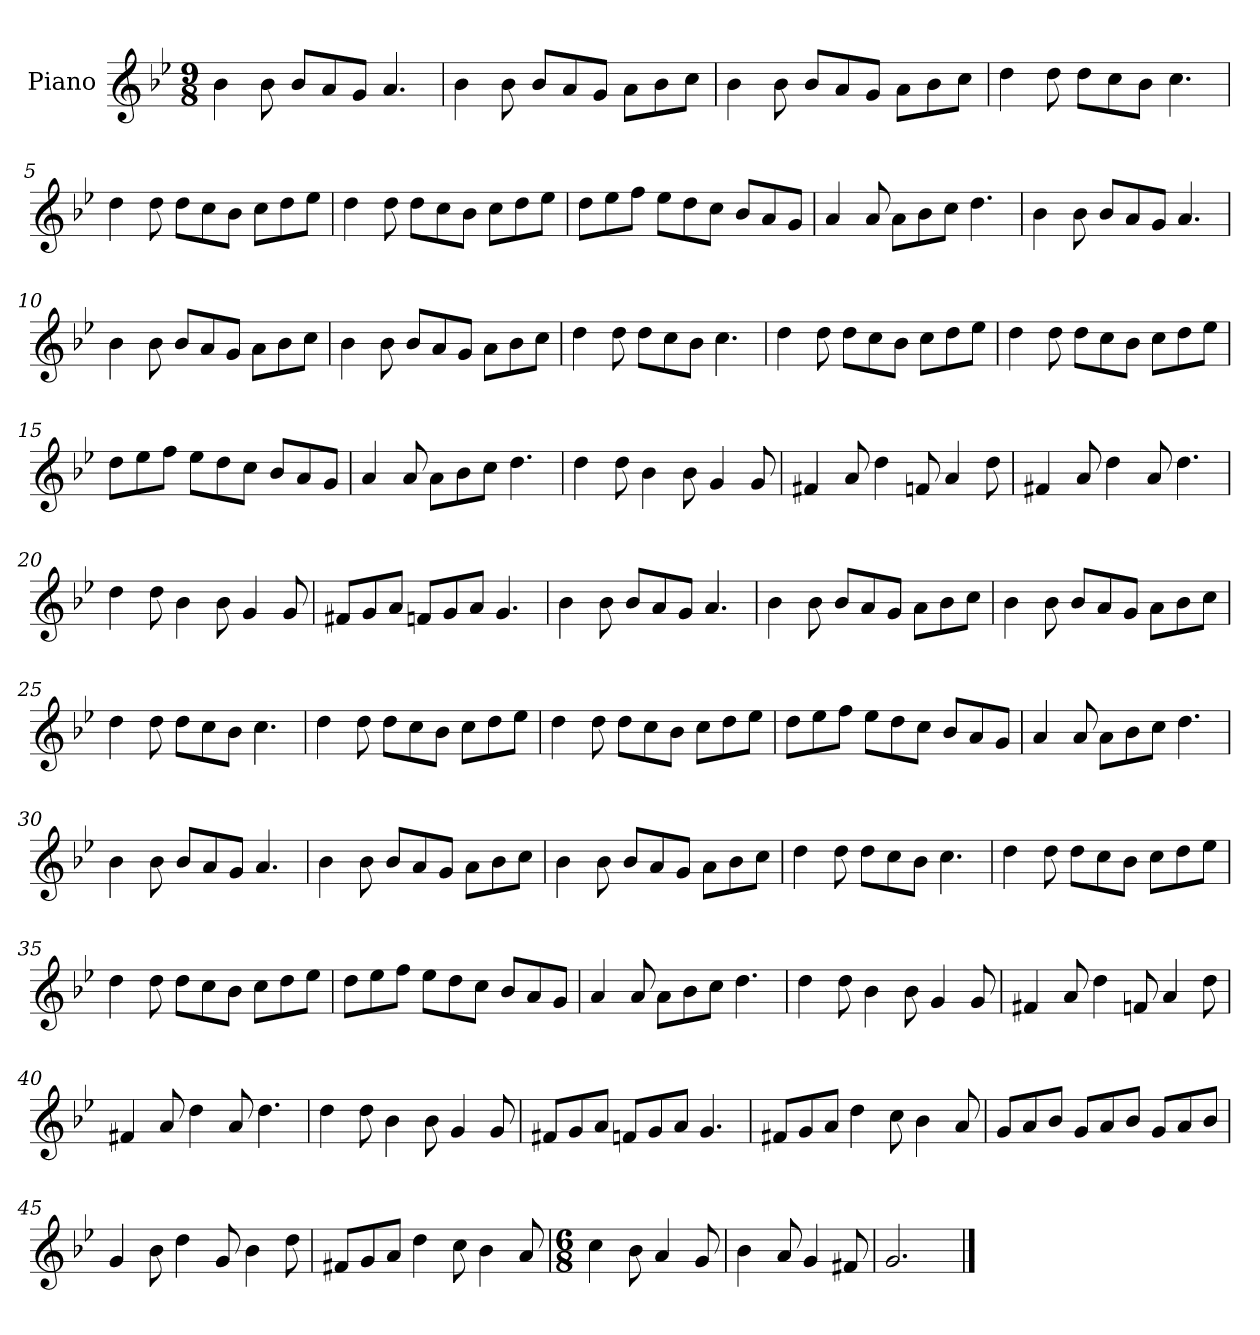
**kern
*part1
*staff1
*I"Piano
*I'Pno
*clefG2
*k[b-e-]
*M9/8
=1
4b-\
8b-\
8b-/L
8a/
8g/J
4.a/
=2
4b-\
8b-\
8b-/L
8a/
8g/J
8a\L
8b-\
8cc\J
=3
4b-\
8b-\
8b-/L
8a/
8g/J
8a\L
8b-\
8cc\J
=4
4dd\
8dd\
8dd\L
8cc\
8b-\J
4.cc\
=5
4dd\
8dd\
8dd\L
8cc\
8b-\J
8cc\L
8dd\
8ee-\J
=6
4dd\
8dd\
8dd\L
8cc\
8b-\J
8cc\L
8dd\
8ee-\J
=7
8dd\L
8ee-\
8ff\J
8ee-\L
8dd\
8cc\J
8b-/L
8a/
8g/J
=8
4a/
8a/
8a\L
8b-\
8cc\J
4.dd\
=9
4b-\
8b-\
8b-/L
8a/
8g/J
4.a/
=10
4b-\
8b-\
8b-/L
8a/
8g/J
8a\L
8b-\
8cc\J
=11
4b-\
8b-\
8b-/L
8a/
8g/J
8a\L
8b-\
8cc\J
=12
4dd\
8dd\
8dd\L
8cc\
8b-\J
4.cc\
=13
4dd\
8dd\
8dd\L
8cc\
8b-\J
8cc\L
8dd\
8ee-\J
=14
4dd\
8dd\
8dd\L
8cc\
8b-\J
8cc\L
8dd\
8ee-\J
=15
8dd\L
8ee-\
8ff\J
8ee-\L
8dd\
8cc\J
8b-/L
8a/
8g/J
=16
4a/
8a/
8a\L
8b-\
8cc\J
4.dd\
=17
4dd\
8dd\
4b-\
8b-\
4g/
8g/
=18
4f#X/
8a/
4dd\
8fn/
4a/
8dd\
=19
4f#X/
8a/
4dd\
8a/
4.dd\
=20
4dd\
8dd\
4b-\
8b-\
4g/
8g/
=21
8f#X/L
8g/
8a/J
8fn/L
8g/
8a/J
4.g/
=22
4b-\
8b-\
8b-/L
8a/
8g/J
4.a/
=23
4b-\
8b-\
8b-/L
8a/
8g/J
8a\L
8b-\
8cc\J
=24
4b-\
8b-\
8b-/L
8a/
8g/J
8a\L
8b-\
8cc\J
=25
4dd\
8dd\
8dd\L
8cc\
8b-\J
4.cc\
=26
4dd\
8dd\
8dd\L
8cc\
8b-\J
8cc\L
8dd\
8ee-\J
=27
4dd\
8dd\
8dd\L
8cc\
8b-\J
8cc\L
8dd\
8ee-\J
=28
8dd\L
8ee-\
8ff\J
8ee-\L
8dd\
8cc\J
8b-/L
8a/
8g/J
=29
4a/
8a/
8a\L
8b-\
8cc\J
4.dd\
=30
4b-\
8b-\
8b-/L
8a/
8g/J
4.a/
=31
4b-\
8b-\
8b-/L
8a/
8g/J
8a\L
8b-\
8cc\J
=32
4b-\
8b-\
8b-/L
8a/
8g/J
8a\L
8b-\
8cc\J
=33
4dd\
8dd\
8dd\L
8cc\
8b-\J
4.cc\
=34
4dd\
8dd\
8dd\L
8cc\
8b-\J
8cc\L
8dd\
8ee-\J
=35
4dd\
8dd\
8dd\L
8cc\
8b-\J
8cc\L
8dd\
8ee-\J
=36
8dd\L
8ee-\
8ff\J
8ee-\L
8dd\
8cc\J
8b-/L
8a/
8g/J
=37
4a/
8a/
8a\L
8b-\
8cc\J
4.dd\
=38
4dd\
8dd\
4b-\
8b-\
4g/
8g/
=39
4f#X/
8a/
4dd\
8fn/
4a/
8dd\
=40
4f#X/
8a/
4dd\
8a/
4.dd\
=41
4dd\
8dd\
4b-\
8b-\
4g/
8g/
=42
8f#X/L
8g/
8a/J
8fn/L
8g/
8a/J
4.g/
=43
8f#X/L
8g/
8a/J
4dd\
8cc\
4b-\
8a/
=44
8g/L
8a/
8b-/J
8g/L
8a/
8b-/J
8g/L
8a/
8b-/J
=45
4g/
8b-\
4dd\
8g/
4b-\
8dd\
=46
8f#X/L
8g/
8a/J
4dd\
8cc\
4b-\
8a/
=47
*M6/8
4cc\
8b-\
4a/
8g/
=48
4b-\
8a/
4g/
8f#X/
=49
2.g/
==
*-
